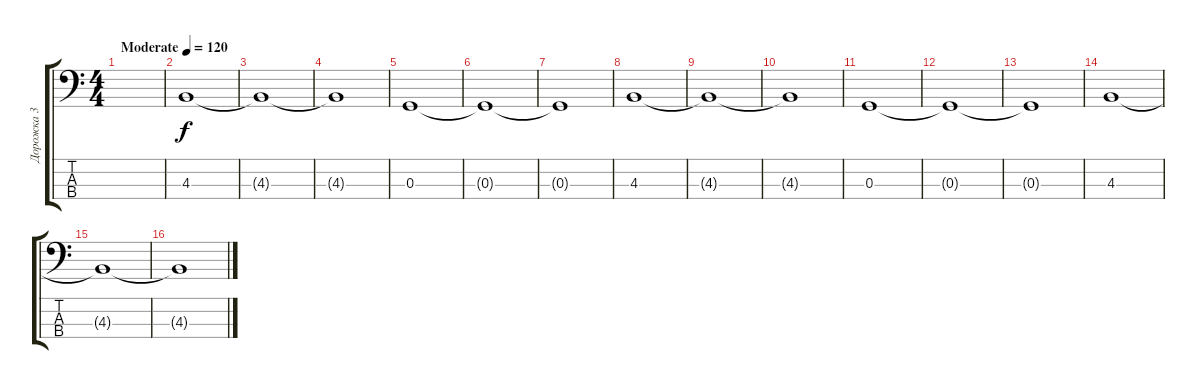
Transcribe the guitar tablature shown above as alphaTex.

\track ("Дорожка 3" "Дорожка 3") {instrument electricbasspick}
\staff {score tabs}
\tuning (F2 C2 G1 C1) {hide}
\ts (4 4)
\tempo (120 "Moderate")
\clef f4
\ks c
|
4.3.1 |
4.3{t}.1 |
4.3{t}.1 |
0.3.1 |
0.3{t}.1 |
0.3{t}.1 |
4.3.1 |
4.3{t}.1 |
4.3{t}.1 |
0.3.1 |
0.3{t}.1 |
0.3{t}.1 |
4.3.1 |
4.3{t}.1 |
4.3{t}.1
